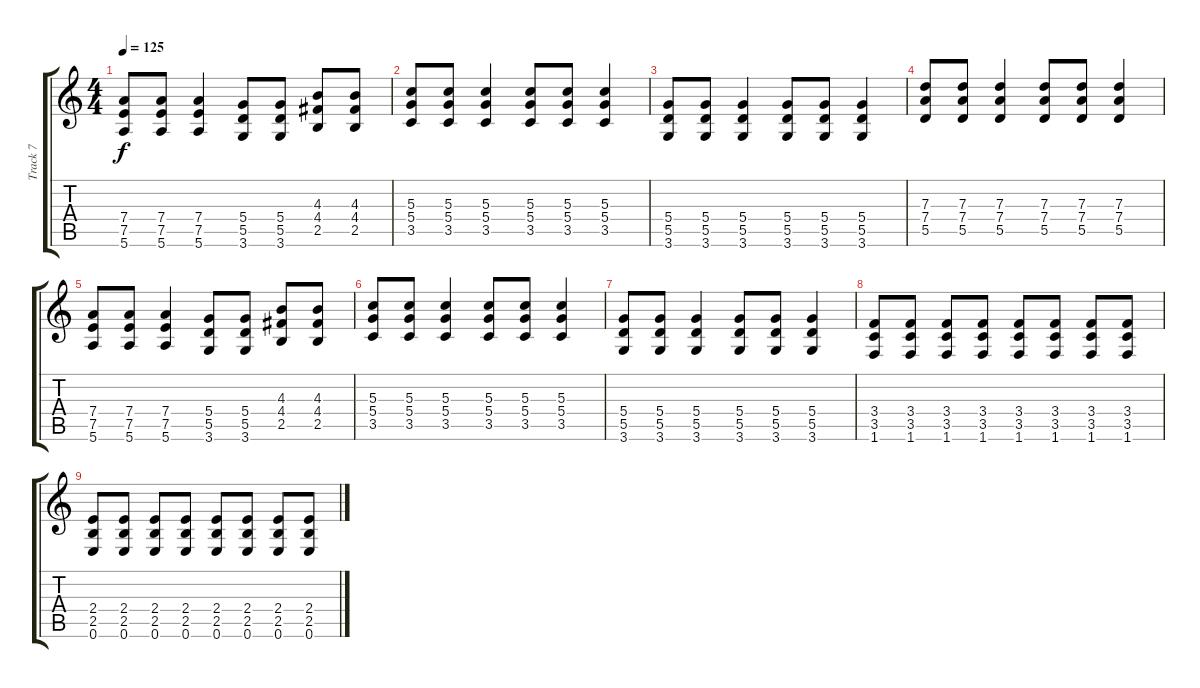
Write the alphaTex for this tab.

\track ("Track 7" "Track 7") {instrument distortionguitar}
\staff {score tabs}
\tuning (E4 B3 G3 D3 A2 E2) {hide}
\ts (4 4)
\tempo 125
\clef g2
\ks c
(7.4 7.5 5.6).8{dy f} (7.4 7.5 5.6).8 (7.4 7.5 5.6).4 (5.4 5.5 3.6).8 (5.4 5.5 3.6).8 (4.3 4.4 2.5).8 (4.3 4.4 2.5).8 |
(5.3 5.4 3.5).8 (5.3 5.4 3.5).8 (5.3 5.4 3.5).4 (5.3 5.4 3.5).8 (5.3 5.4 3.5).8 (5.3 5.4 3.5).4 |
(5.4 5.5 3.6).8 (5.4 5.5 3.6).8 (5.4 5.5 3.6).4 (5.4 5.5 3.6).8 (5.4 5.5 3.6).8 (5.4 5.5 3.6).4 |
(7.3 7.4 5.5).8 (7.3 7.4 5.5).8 (7.3 7.4 5.5).4 (7.3 7.4 5.5).8 (7.3 7.4 5.5).8 (7.3 7.4 5.5).4 |
(7.4 7.5 5.6).8 (7.4 7.5 5.6).8 (7.4 7.5 5.6).4 (5.4 5.5 3.6).8 (5.4 5.5 3.6).8 (4.3 4.4 2.5).8 (4.3 4.4 2.5).8 |
(5.3 5.4 3.5).8 (5.3 5.4 3.5).8 (5.3 5.4 3.5).4 (5.3 5.4 3.5).8 (5.3 5.4 3.5).8 (5.3 5.4 3.5).4 |
(5.4 5.5 3.6).8 (5.4 5.5 3.6).8 (5.4 5.5 3.6).4 (5.4 5.5 3.6).8 (5.4 5.5 3.6).8 (5.4 5.5 3.6).4 |
(3.4 3.5 1.6).8 (3.4 3.5 1.6).8 (3.4 3.5 1.6).8 (3.4 3.5 1.6).8 (3.4 3.5 1.6).8 (3.4 3.5 1.6).8 (3.4 3.5 1.6).8 (3.4 3.5 1.6).8 |
(2.4 2.5 0.6).8 (2.4 2.5 0.6).8 (2.4 2.5 0.6).8 (2.4 2.5 0.6).8 (2.4 2.5 0.6).8 (2.4 2.5 0.6).8 (2.4 2.5 0.6).8 (2.4 2.5 0.6).8
